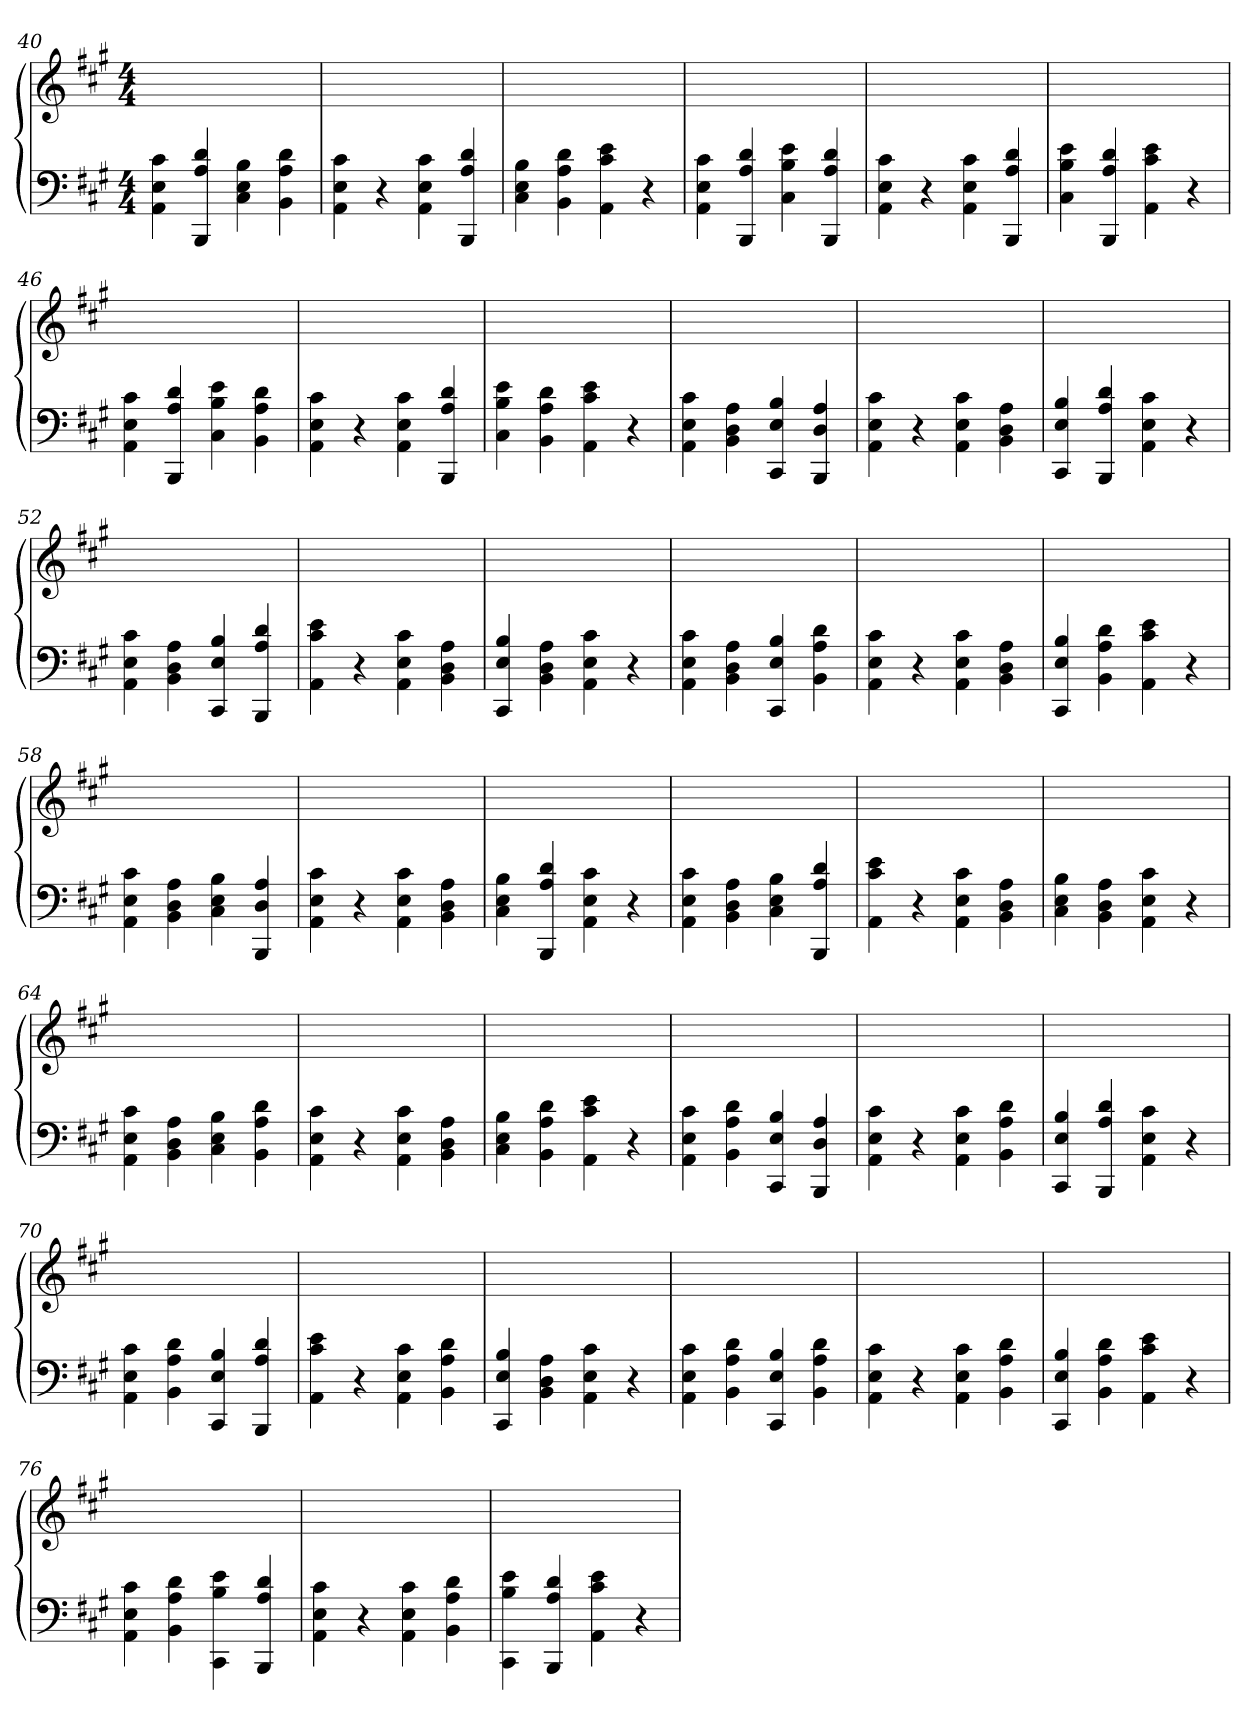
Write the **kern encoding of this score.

**kern	**kern
*part2	*part1
*staff2	*staff1
*clefF4	*clefG2
*k[f#c#g#]	*k[f#c#g#]
*A:	*A:
*M4/4	*M4/4
=40	=40
4AA 4E 4c#	1ryy
4BBB 4A 4d	.
4C# 4E 4B	.
4BB 4A 4d	.
=41	=41
4AA 4E 4c#	1ryy
4r	.
4AA 4E 4c#	.
4BBB 4A 4d	.
=42	=42
4C# 4E 4B	1ryy
4BB 4A 4d	.
4AA 4c# 4e	.
4r	.
=43	=43
4AA 4E 4c#	1ryy
4BBB 4A 4d	.
4C# 4B 4e	.
4BBB 4A 4d	.
=44	=44
4AA 4E 4c#	1ryy
4r	.
4AA 4E 4c#	.
4BBB 4A 4d	.
=45	=45
4C# 4B 4e	1ryy
4BBB 4A 4d	.
4AA 4c# 4e	.
4r	.
=46	=46
4AA 4E 4c#	1ryy
4BBB 4A 4d	.
4C# 4B 4e	.
4BB 4A 4d	.
=47	=47
4AA 4E 4c#	1ryy
4r	.
4AA 4E 4c#	.
4BBB 4A 4d	.
=48	=48
4C# 4B 4e	1ryy
4BB 4A 4d	.
4AA 4c# 4e	.
4r	.
=49	=49
4AA 4E 4c#	1ryy
4BB 4D 4A	.
4CC# 4E 4B	.
4BBB 4D 4A	.
=50	=50
4AA 4E 4c#	1ryy
4r	.
4AA 4E 4c#	.
4BB 4D 4A	.
=51	=51
4CC# 4E 4B	1ryy
4BBB 4A 4d	.
4AA 4E 4c#	.
4r	.
=52	=52
4AA 4E 4c#	1ryy
4BB 4D 4A	.
4CC# 4E 4B	.
4BBB 4A 4d	.
=53	=53
4AA 4c# 4e	1ryy
4r	.
4AA 4E 4c#	.
4BB 4D 4A	.
=54	=54
4CC# 4E 4B	1ryy
4BB 4D 4A	.
4AA 4E 4c#	.
4r	.
=55	=55
4AA 4E 4c#	1ryy
4BB 4D 4A	.
4CC# 4E 4B	.
4BB 4A 4d	.
=56	=56
4AA 4E 4c#	1ryy
4r	.
4AA 4E 4c#	.
4BB 4D 4A	.
=57	=57
4CC# 4E 4B	1ryy
4BB 4A 4d	.
4AA 4c# 4e	.
4r	.
=58	=58
4AA 4E 4c#	1ryy
4BB 4D 4A	.
4C# 4E 4B	.
4BBB 4D 4A	.
=59	=59
4AA 4E 4c#	1ryy
4r	.
4AA 4E 4c#	.
4BB 4D 4A	.
=60	=60
4C# 4E 4B	1ryy
4BBB 4A 4d	.
4AA 4E 4c#	.
4r	.
=61	=61
4AA 4E 4c#	1ryy
4BB 4D 4A	.
4C# 4E 4B	.
4BBB 4A 4d	.
=62	=62
4AA 4c# 4e	1ryy
4r	.
4AA 4E 4c#	.
4BB 4D 4A	.
=63	=63
4C# 4E 4B	1ryy
4BB 4D 4A	.
4AA 4E 4c#	.
4r	.
=64	=64
4AA 4E 4c#	1ryy
4BB 4D 4A	.
4C# 4E 4B	.
4BB 4A 4d	.
=65	=65
4AA 4E 4c#	1ryy
4r	.
4AA 4E 4c#	.
4BB 4D 4A	.
=66	=66
4C# 4E 4B	1ryy
4BB 4A 4d	.
4AA 4c# 4e	.
4r	.
=67	=67
4AA 4E 4c#	1ryy
4BB 4A 4d	.
4CC# 4E 4B	.
4BBB 4D 4A	.
=68	=68
4AA 4E 4c#	1ryy
4r	.
4AA 4E 4c#	.
4BB 4A 4d	.
=69	=69
4CC# 4E 4B	1ryy
4BBB 4A 4d	.
4AA 4E 4c#	.
4r	.
=70	=70
4AA 4E 4c#	1ryy
4BB 4A 4d	.
4CC# 4E 4B	.
4BBB 4A 4d	.
=71	=71
4AA 4c# 4e	1ryy
4r	.
4AA 4E 4c#	.
4BB 4A 4d	.
=72	=72
4CC# 4E 4B	1ryy
4BB 4D 4A	.
4AA 4E 4c#	.
4r	.
=73	=73
4AA 4E 4c#	1ryy
4BB 4A 4d	.
4CC# 4E 4B	.
4BB 4A 4d	.
=74	=74
4AA 4E 4c#	1ryy
4r	.
4AA 4E 4c#	.
4BB 4A 4d	.
=75	=75
4CC# 4E 4B	1ryy
4BB 4A 4d	.
4AA 4c# 4e	.
4r	.
=76	=76
4AA 4E 4c#	1ryy
4BB 4A 4d	.
4CC# 4B 4e	.
4BBB 4A 4d	.
=77	=77
4AA 4E 4c#	1ryy
4r	.
4AA 4E 4c#	.
4BB 4A 4d	.
=78	=78
4CC# 4B 4e	1ryy
4BBB 4A 4d	.
4AA 4c# 4e	.
4r	.
=	=
*-	*-
